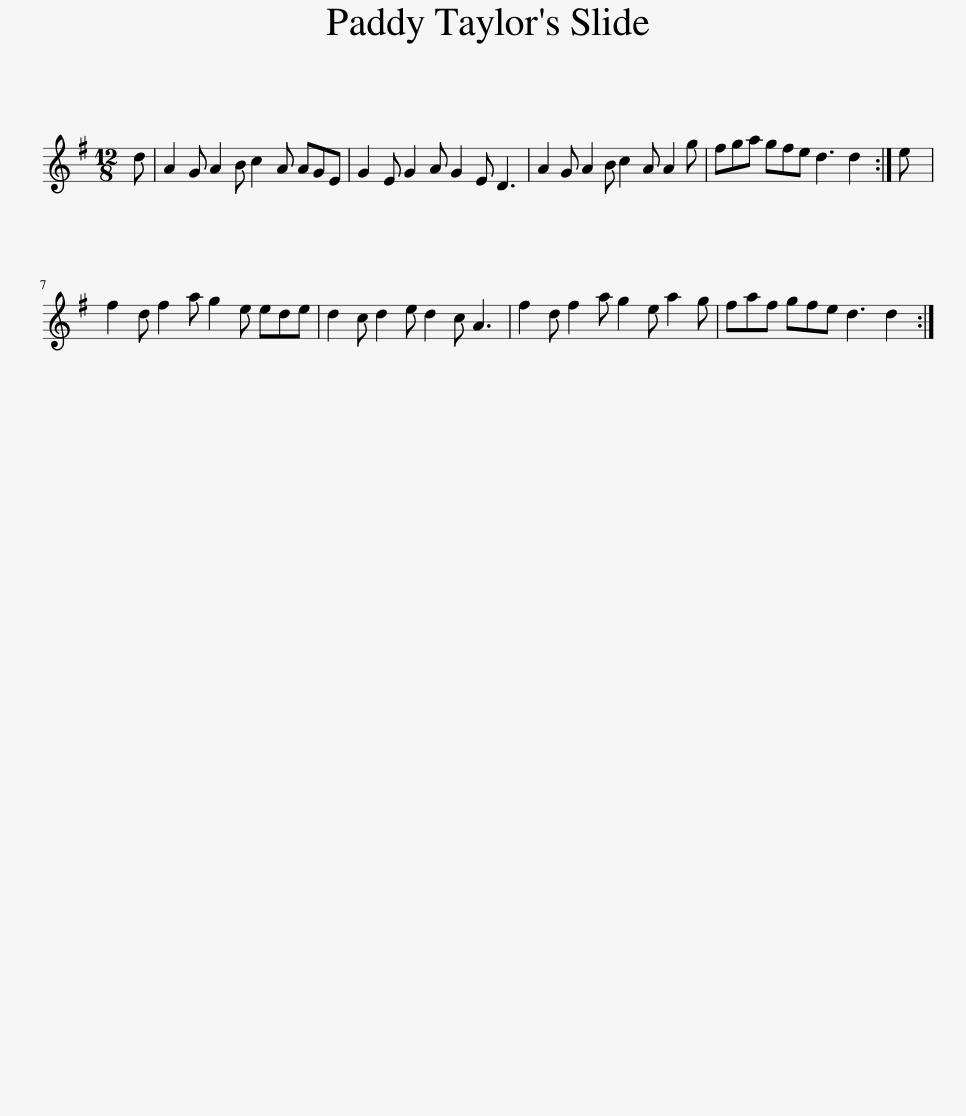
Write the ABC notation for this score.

X:1
L:1/8
M:12/8
I:linebreak $
K:G
V:1 treble
V:1
 d | A2 G A2 B c2 A AGE | G2 E G2 A G2 E D3 | A2 G A2 B c2 A A2 g | fga gfe d3 d2 :| %5
 e |$ f2 d f2 a g2 e ede | d2 c d2 e d2 c A3 | f2 d f2 a g2 e a2 g | faf gfe d3 d2 :| %10
